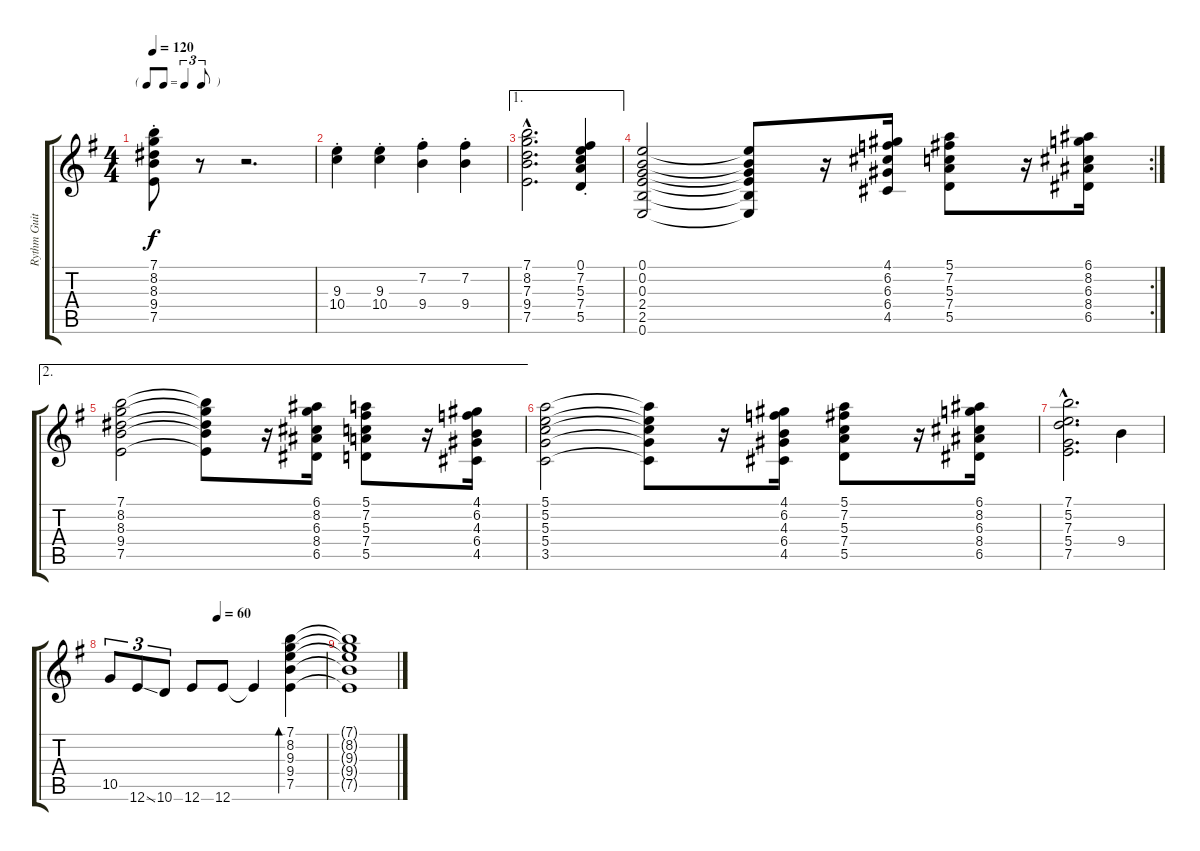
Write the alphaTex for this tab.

\track ("Rythm Guitar" "Rythm Guit") {instrument electricguitarjazz}
\staff {score tabs}
\tuning (E4 B3 G3 D3 A2 E2) {hide}
\ts (4 4)
\tf triplet8th
\tempo 120
\clef g2
\ks g
(7.1{st} 8.2{st} 8.3{st} 9.4{st} 7.5{st}).8{dy f} r.8 r.2{d} |
(9.3{st} 10.4{st}).4 (9.3{st} 10.4{st}).4 (7.2{st} 9.4{st}).4 (7.2{st} 9.4{st}).4 |
\ae 1
(7.1{hac} 8.2{hac} 7.3{hac} 9.4{hac} 7.5{hac}).2{d} (0.1{st} 7.2{st} 5.3{st} 7.4{st} 5.5{st}).4 |
\rc 2
(0.1 0.2 0.3 2.4 2.5 0.6).2 (0.1{t} 0.2{t} 0.3{t} 2.4{t} 2.5{t} 0.6{t}).8 r.16 (4.1 6.2 6.3 6.4 4.5).16 (5.1 7.2 5.3 7.4 5.5).8 r.16 (6.1 8.2 6.3 8.4 6.5).16 |
\ae 2
(7.1 8.2 8.3 9.4 7.5).2 (7.1{t} 8.2{t} 8.3{t} 9.4{t} 7.5{t}).8 r.16 (6.1 8.2 6.3 8.4 6.5).16 (5.1 7.2 5.3 7.4 5.5).8 r.16 (4.1 6.2 4.3 6.4 4.5).16 |
(5.1 5.2 5.3 5.4 3.5).2 (5.1{t} 5.2{t} 5.3{t} 5.4{t} 3.5{t}).8 r.16 (4.1 6.2 4.3 6.4 4.5).16 (5.1 7.2 5.3 7.4 5.5).8 r.16 (6.1 8.2 6.3 8.4 6.5).16 |
(7.1{hac} 5.2{hac} 7.3{hac} 5.4{hac} 7.5{hac}).2{d} 9.4.4 |
\tempo (60 0.5)
10.5.8{tu (3 2)} 12.6{ss}.8{tu (3 2)} 10.6.8{tu (3 2)} 12.6.8 12.6.8 12.6{t}.4 (7.1 8.2 9.3 9.4 7.5).4{bd 480} |
(7.1{t} 8.2{t} 9.3{t} 9.4{t} 7.5{t}).1
